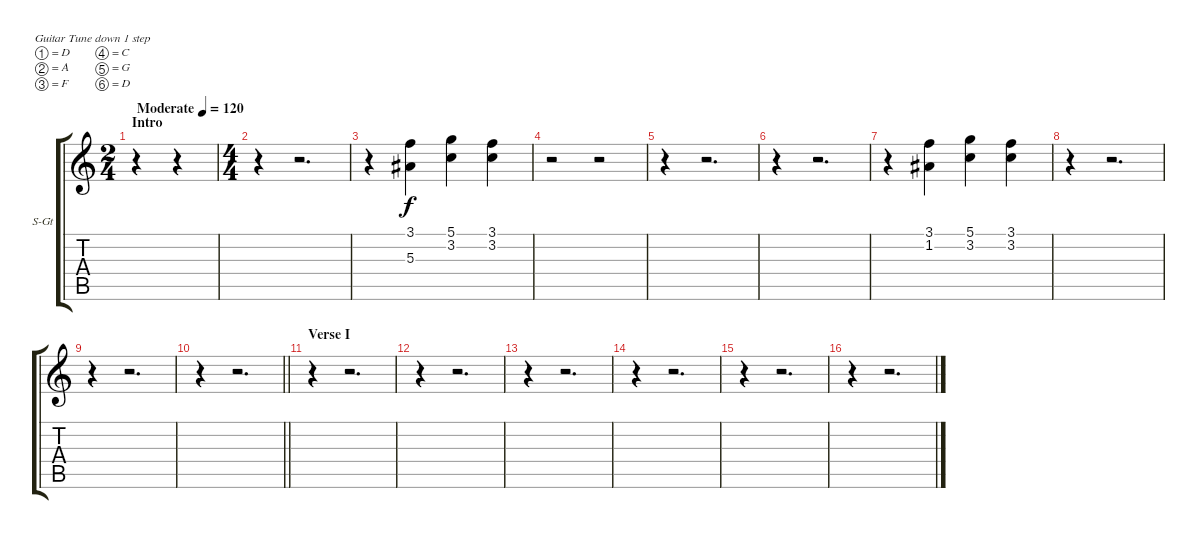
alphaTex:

\bracketExtendMode groupsimilarinstruments
\firstSystemTrackNameOrientation horizontal
\otherSystemsTrackNameOrientation horizontal
\track ("Keyboards" "S-Gt") {instrument electricgrandpiano}
\staff {score tabs}
\tuning (D4 A3 F3 C3 G2 D2)
\displaytranspose 12
\ts (2 4)
\beaming (8 2 2)
\section ("" "Intro")
\tempo (120 "Moderate")
\clef g2
\ks c
r.4{dy f instrument electricgrandpiano} r.4 |
\ts (4 4)
\beaming (8 2 2 2 2)
r.4 r.2{d} |
r.4 (3.1 5.3).4 (5.1 3.2).4 (3.1 3.2).4 |
r.2 r.2 |
r.4 r.2{d} |
r.4 r.2{d} |
r.4 (3.1 1.2).4 (5.1 3.2).4 (3.1 3.2).4 |
r.4 r.2{d} |
r.4 r.2{d} |
\barLineRight lightlight
r.4 r.2{d} |
\section ("" "Verse I")
r.4 r.2{d} |
r.4 r.2{d} |
r.4 r.2{d} |
r.4 r.2{d} |
r.4 r.2{d} |
r.4 r.2{d}
